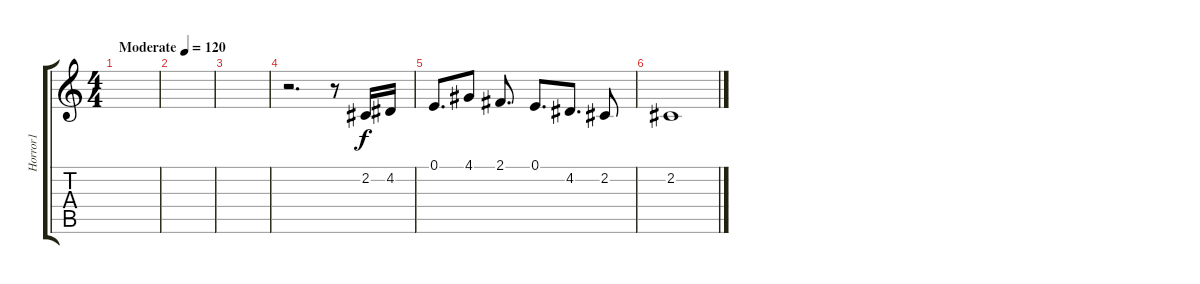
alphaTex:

\track ("Horror1" "Horror1") {instrument churchorgan}
\staff {score tabs}
\tuning (E4 B3 G3 D3 A2 E2) {hide}
\ts (4 4)
\tempo (120 "Moderate")
\clef g2
\ks c
|
|
|
r.2{d} r.8 2.2.16 4.2.16 |
0.1.8{d} 4.1.8 2.1.8{d} 0.1.8{d} 4.2.8{d} 2.2.8 |
2.2.1
